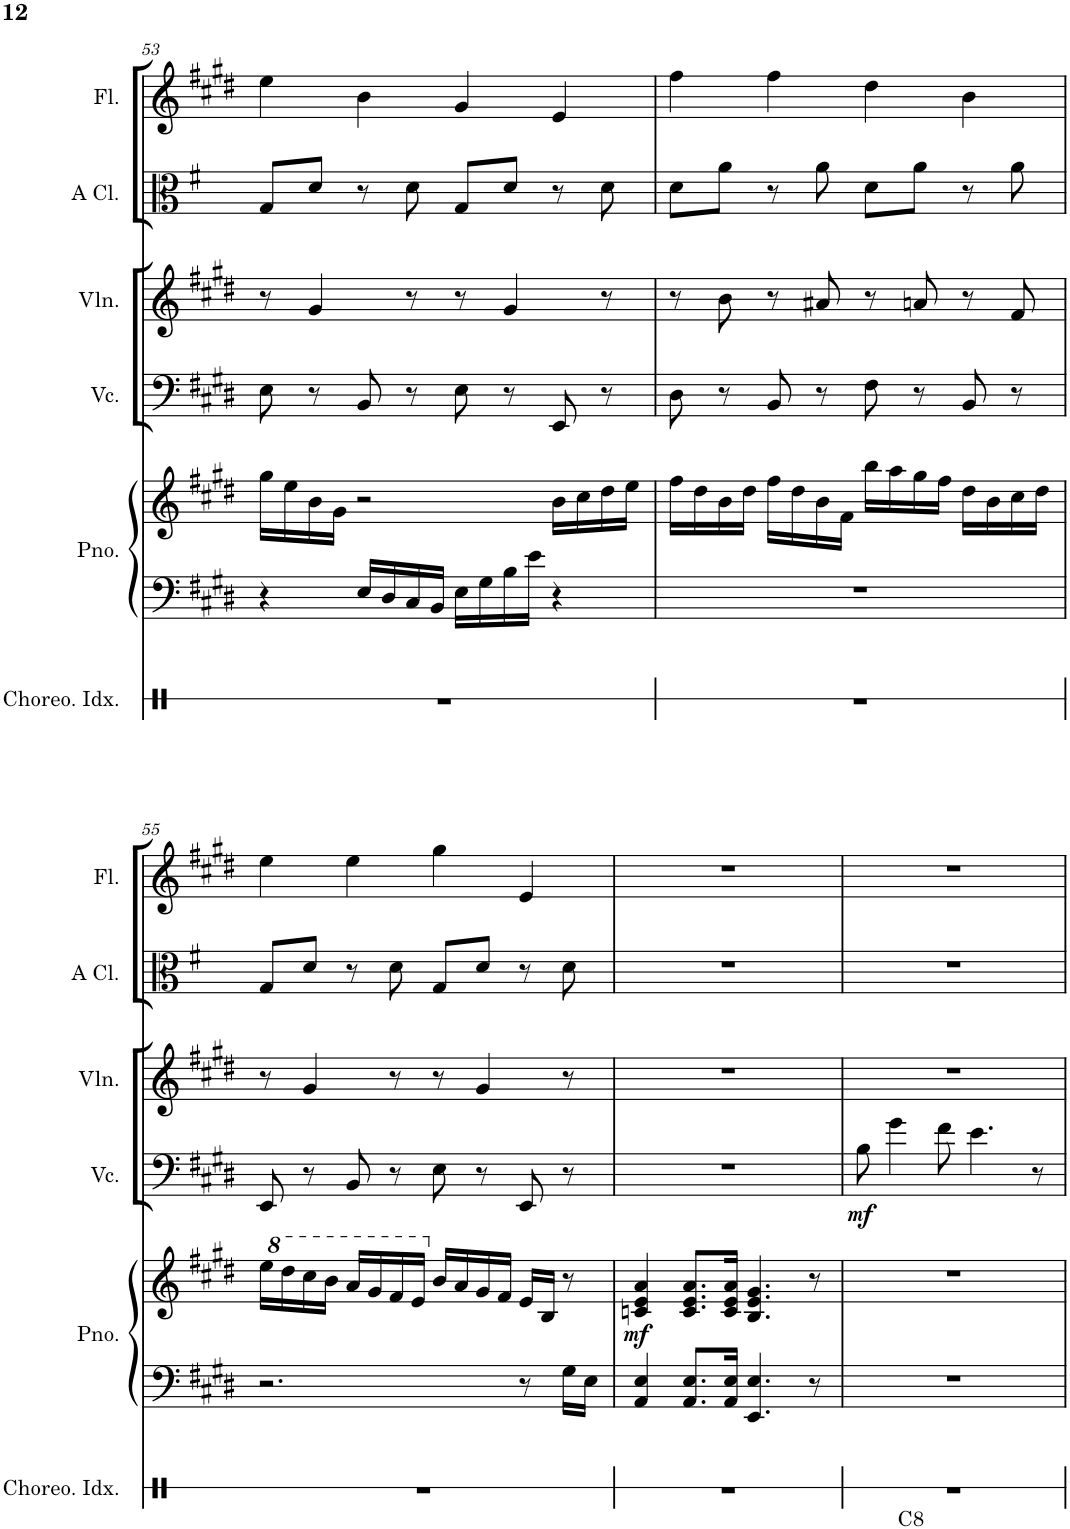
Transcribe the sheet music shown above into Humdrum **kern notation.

**kern	**kern	**kern	**dynam	**kern	**dynam	**kern	**kern	**kern
*part6	*part5	*part5	*part5	*part4	*part4	*part3	*part2	*part1
*staff7	*staff6	*staff5	*staff5/6	*staff4	*staff4	*staff3	*staff2	*staff1
*I"Choreographic Index	*I"Piano	*	*	*I"Violoncello	*	*I"Violin	*I"Clarinet	*I"Flute
*I'Choreo. Idx.	*I'Pno.	*	*	*I'Vc.	*	*I'Vln.	*I'Cl.	*I'Fl.
!!LO:PB:g=z
*clefX	*clefF4	*clefG2	*	*clefF4	*	*clefG2	*clefC3	*clefG2
*	*	*	*	*	*	*	*Trd2c3	*
*k[b-]	*k[f#c#g#d#]	*k[f#c#g#d#]	*	*k[f#c#g#d#]	*	*k[f#c#g#d#]	*k[f#]	*k[f#c#g#d#]
*M4/4	*M4/4	*M4/4	*	*M4/4	*	*M4/4	*M4/4	*M4/4
=53	=53	=53	=53	=53	=53	=53	=53	=53
1r	4r	16gg#\LL	.	8E\	.	8r	8G/L	4ee\
.	.	16ee\	.	.	.	.	.	.
.	.	16b\	.	8r	.	4g#/	8d/J	.
.	.	16g#\JJ	.	.	.	.	.	.
.	16E/LL	2r	.	8BB/	.	.	8r	4b\
.	16D#/	.	.	.	.	.	.	.
.	16C#/	.	.	8r	.	8r	8d\	.
.	16BB/JJ	.	.	.	.	.	.	.
.	16E\LL	.	.	8E\	.	8r	8G/L	4g#/
.	16G#\	.	.	.	.	.	.	.
.	16B\	.	.	8r	.	4g#/	8d/J	.
.	16e\JJ	.	.	.	.	.	.	.
.	4r	16b\LL	.	8EE/	.	.	8r	4e/
.	.	16cc#\	.	.	.	.	.	.
.	.	16dd#\	.	8r	.	8r	8d\	.
.	.	16ee\JJ	.	.	.	.	.	.
=54	=54	=54	=54	=54	=54	=54	=54	=54
1r	1r	16ff#\LL	.	8D#\	.	8r	8d\L	4ff#\
.	.	16dd#\	.	.	.	.	.	.
.	.	16b\	.	8r	.	8b\	8a\J	.
.	.	16dd#\JJ	.	.	.	.	.	.
.	.	16ff#\LL	.	8BB/	.	8r	8r	4ff#\
.	.	16dd#\	.	.	.	.	.	.
.	.	16b\	.	8r	.	8a#X/	8a\	.
.	.	16f#\JJ	.	.	.	.	.	.
.	.	16bb\LL	.	8F#\	.	8r	8d\L	4dd#\
.	.	16aa\	.	.	.	.	.	.
.	.	16gg#\	.	8r	.	8an/	8a\J	.
.	.	16ff#\JJ	.	.	.	.	.	.
.	.	16dd#\LL	.	8BB/	.	8r	8r	4b\
.	.	16b\	.	.	.	.	.	.
.	.	16cc#\	.	8r	.	8f#/	8a\	.
.	.	16dd#\JJ	.	.	.	.	.	.
!!LO:LB:g=z
=55	=55	=55	=55	=55	=55	=55	=55	=55
*	*	*8va	*	*	*	*	*	*
1r	2.r	16eee\LL	.	8EE/	.	8r	8G/L	4ee\
.	.	16ddd#\	.	.	.	.	.	.
.	.	16ccc#\	.	8r	.	4g#/	8d/J	.
.	.	16bb\JJ	.	.	.	.	.	.
.	.	16aa/LL	.	8BB/	.	.	8r	4ee\
.	.	16gg#/	.	.	.	.	.	.
.	.	16ff#/	.	8r	.	8r	8d\	.
.	.	16ee/JJ	.	.	.	.	.	.
*	*	*X8va	*	*	*	*	*	*
.	.	16b/LL	.	8E\	.	8r	8G/L	4gg#\
.	.	16a/	.	.	.	.	.	.
.	.	16g#/	.	8r	.	4g#/	8d/J	.
.	.	16f#/JJ	.	.	.	.	.	.
.	8r	16e/LL	.	8EE/	.	.	8r	4e/
.	.	16B/JJ	.	.	.	.	.	.
.	16G#\LL	8r	.	8r	.	8r	8d\	.
.	16E\JJ	.	.	.	.	.	.	.
=56	=56	=56	=56	=56	=56	=56	=56	=56
!	!	!	!LO:DY:a=2	!	!	!	!	!
1r	4AA/ 4E/	4cn/ 4e/ 4a/	mf	1r	.	1r	1r	1r
.	8.AA/ 8.E/L	8.c/ 8.e/ 8.a/L	.	.	.	.	.	.
.	16AA/ 16E/Jk	16c/ 16e/ 16a/Jk	.	.	.	.	.	.
.	4.EE/ 4.E/	4.B/ 4.e/ 4.g#/	.	.	.	.	.	.
.	8r	8r	.	.	.	.	.	.
=57	=57	=57	=57	=57	=57	=57	=57	=57
!LO:TX:b:t=C8	!	!	!	!	!	!	!	!
!	!	!	!	!	!LO:DY:b	!	!	!
1r	1r	1r	.	8B\	mf	1r	1r	1r
.	.	.	.	4g#\	.	.	.	.
.	.	.	.	8f#\	.	.	.	.
.	.	.	.	4.e\	.	.	.	.
.	.	.	.	8r	.	.	.	.
=	=	=	=	=	=	=	=	=
*-	*-	*-	*-	*-	*-	*-	*-	*-
